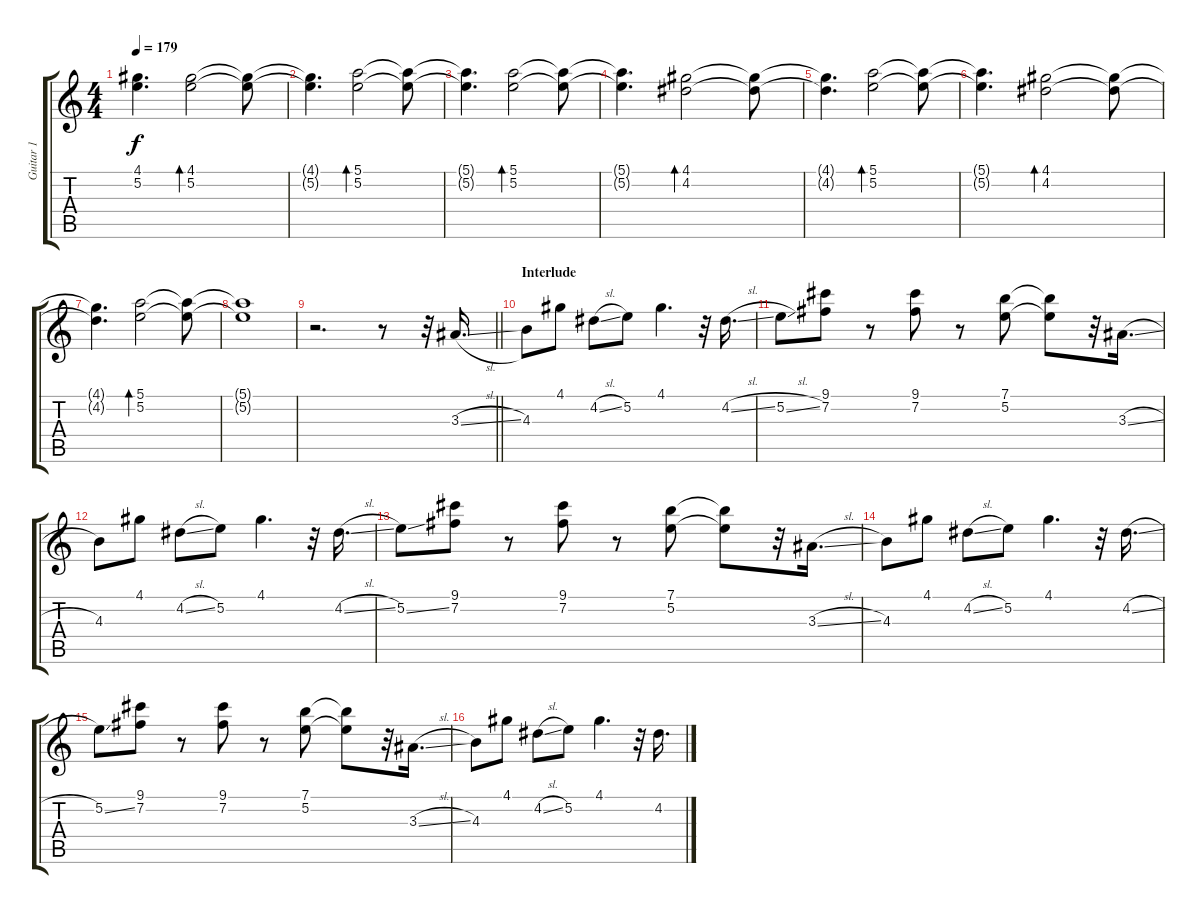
\track ("Guitar 1" "Guitar 1") {instrument electricguitarjazz}
\staff {score tabs}
\tuning (E4 B3 G3 D3 A2 E2) {hide}
\ts (4 4)
\tempo 179
\clef g2
\ks c
(4.1{t} 5.2{t}).4{d dy f} (4.1 5.2).2{bd 480} (4.1{t} 5.2{t}).8 |
(4.1{t} 5.2{t}).4{d} (5.1 5.2).2{bd 480} (5.1{t} 5.2{t}).8 |
(5.1{t} 5.2{t}).4{d} (5.1 5.2).2{bd 480} (5.1{t} 5.2{t}).8 |
(5.1{t} 5.2{t}).4{d} (4.1 4.2).2{bd 480} (4.1{t} 4.2{t}).8 |
(4.1{t} 4.2{t}).4{d} (5.1 5.2).2{bd 480} (5.1{t} 5.2{t}).8 |
(5.1{t} 5.2{t}).4{d} (4.1 4.2).2{bd 480} (4.1{t} 4.2{t}).8 |
(4.1{t} 4.2{t}).4{d} (5.1 5.2).2{bd 480} (5.1{t} 5.2{t}).8 |
(5.1{t} 5.2{t}).1 |
\barLineRight lightlight
r.2{d volume 15} r.8 r.32 3.3{sl}.16{d} |
\section ("" "Interlude")
4.3.8 4.1.8 4.2{sl}.8 5.2.8 4.1.4{d} r.32 4.2{sl}.16{d} |
5.2{sl}.8 (9.1 7.2).8 r.8 (9.1 7.2).8 r.8 (7.1 5.2).8 (7.1{t} 5.2{t}).8 r.32 3.3{sl}.16{d} |
4.3.8 4.1.8 4.2{sl}.8 5.2.8 4.1.4{d} r.32 4.2{sl}.16{d} |
5.2{ss}.8 (9.1 7.2).8 r.8 (9.1 7.2).8 r.8 (7.1 5.2).8 (7.1{t} 5.2{t}).8 r.32 3.3{sl}.16{d} |
4.3.8 4.1.8 4.2{sl}.8 5.2.8 4.1.4{d} r.32 4.2{sl}.16{d} |
5.2{ss}.8 (9.1 7.2).8 r.8 (9.1 7.2).8 r.8 (7.1 5.2).8 (7.1{t} 5.2{t}).8 r.32 3.3{sl}.16{d} |
4.3.8 4.1.8 4.2{sl}.8 5.2.8 4.1.4{d} r.32 4.2{sl}.16{d}
